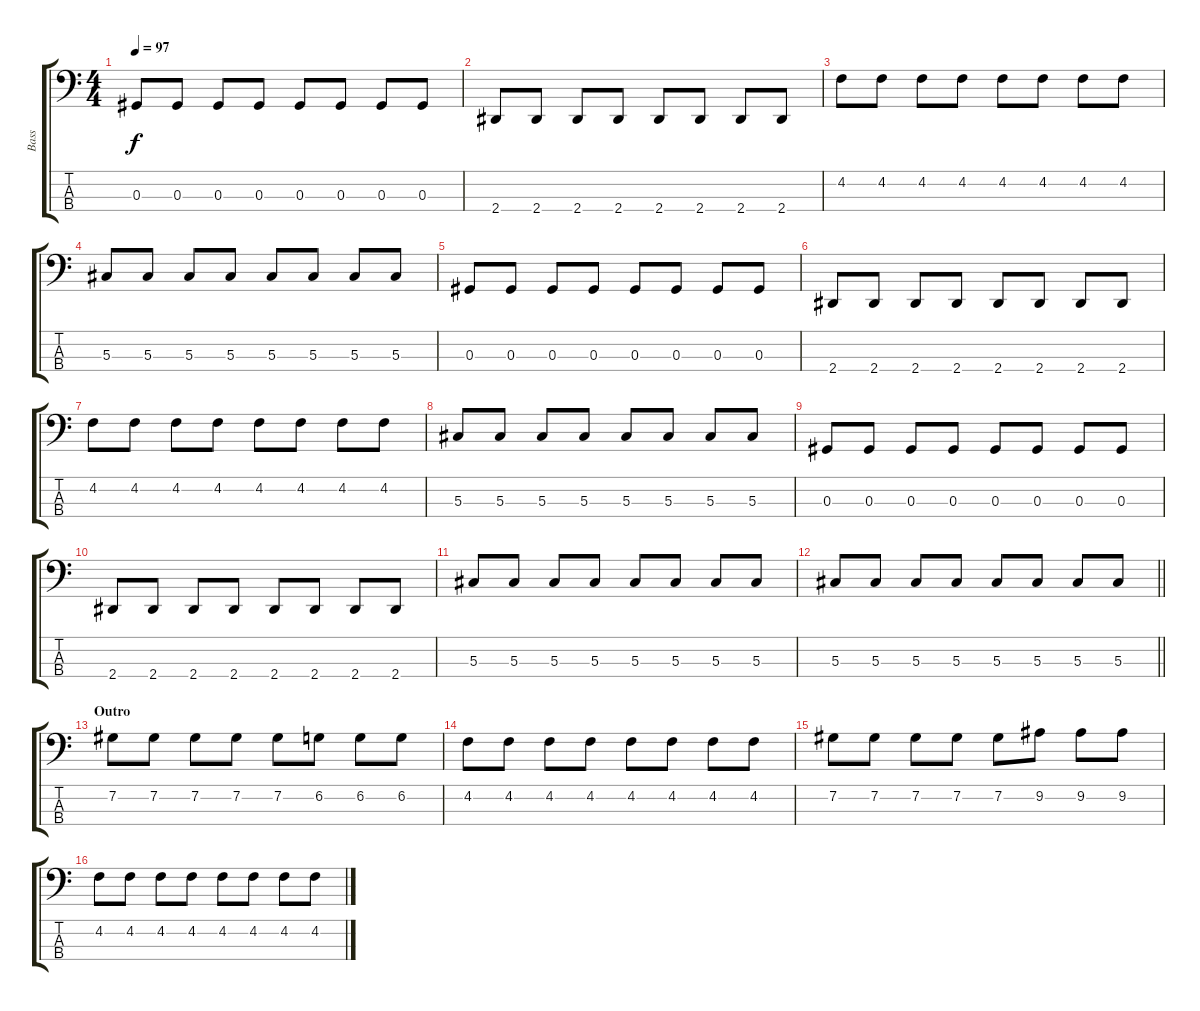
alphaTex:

\track ("Bass" "Bass") {instrument electricbasspick}
\staff {score tabs}
\tuning (Gb2 Db2 Ab1 Db1) {hide}
\ts (4 4)
\tempo 97
\clef f4
\ks c
0.3.8{dy f} 0.3.8 0.3.8 0.3.8 0.3.8 0.3.8 0.3.8 0.3.8 |
2.4.8 2.4.8 2.4.8 2.4.8 2.4.8 2.4.8 2.4.8 2.4.8 |
4.2.8 4.2.8 4.2.8 4.2.8 4.2.8 4.2.8 4.2.8 4.2.8 |
5.3.8 5.3.8 5.3.8 5.3.8 5.3.8 5.3.8 5.3.8 5.3.8 |
0.3.8 0.3.8 0.3.8 0.3.8 0.3.8 0.3.8 0.3.8 0.3.8 |
2.4.8 2.4.8 2.4.8 2.4.8 2.4.8 2.4.8 2.4.8 2.4.8 |
4.2.8 4.2.8 4.2.8 4.2.8 4.2.8 4.2.8 4.2.8 4.2.8 |
5.3.8 5.3.8 5.3.8 5.3.8 5.3.8 5.3.8 5.3.8 5.3.8 |
0.3.8 0.3.8 0.3.8 0.3.8 0.3.8 0.3.8 0.3.8 0.3.8 |
2.4.8 2.4.8 2.4.8 2.4.8 2.4.8 2.4.8 2.4.8 2.4.8 |
5.3.8 5.3.8 5.3.8 5.3.8 5.3.8 5.3.8 5.3.8 5.3.8 |
\barLineRight lightlight
5.3.8 5.3.8 5.3.8 5.3.8 5.3.8 5.3.8 5.3.8 5.3.8 |
\section ("" "Outro")
7.2.8 7.2.8 7.2.8 7.2.8 7.2.8 6.2.8 6.2.8 6.2.8 |
4.2.8 4.2.8 4.2.8 4.2.8 4.2.8 4.2.8 4.2.8 4.2.8 |
7.2.8 7.2.8 7.2.8 7.2.8 7.2.8 9.2.8 9.2.8 9.2.8 |
4.2.8 4.2.8 4.2.8 4.2.8 4.2.8 4.2.8 4.2.8 4.2.8
